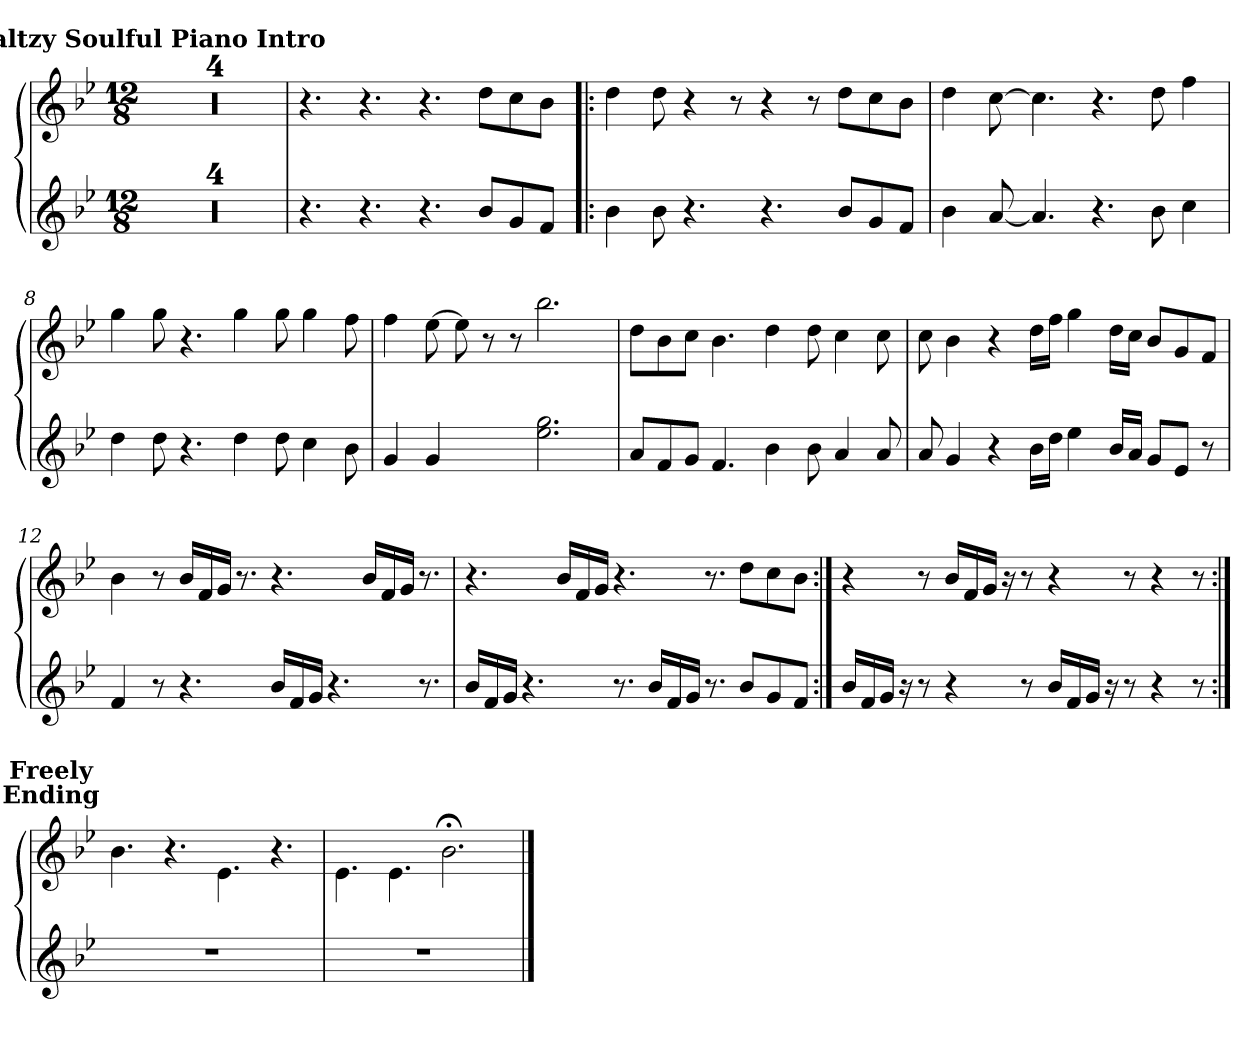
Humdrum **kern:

**kern	**kern
*part2	*part1
*staff2	*staff1
*clefG2	*clefG2
*k[b-e-]	*k[b-e-]
*B-:	*B-:
*M12/8	*M12/8
!!LO:REH:place=s1:a:enc=none:fs=15:t=Schmaltzy Soulful Piano Intro
=1	=1
1.r	1.r
=2	=2
1.r	1.r
=3	=3
1.r	1.r
=4	=4
1.r	1.r
!!LO:LB:g=z
=5	=5
4.r	4.r
4.r	4.r
4.r	4.r
8b-/L	8dd\L
8g/	8cc\
8f/J	8b-\J
=6!|:	=6!|:
4b-\	4dd\
8b-\	8dd\
4.r	4r
.	8r
4.r	4r
.	8r
8b-/L	8dd\L
8g/	8cc\
8f/J	8b-\J
=7	=7
4b-\	4dd\
[8a/	[8cc\
4.a/]	4.cc\]
4.r	4.r
8b-\	8dd\
4cc\	4ff\
=8	=8
4dd\	4gg\
8dd\	8gg\
4.r	4.r
4dd\	4gg\
8dd\	8gg\
4cc\	4gg\
8b-\	8ff\
!!LO:LB:g=z
=9	=9
4g/	4ff\
4g/	[8ee-\
.	8ee-\]
4ryy	8r
.	8r
2.ee-\ 2.gg\	2.bb-\
=10	=10
8a/L	8dd\L
8f/	8b-\
8g/J	8cc\J
4.f/	4.b-\
4b-\	4dd\
8b-\	8dd\
4a/	4cc\
8a/	8cc\
=11	=11
8a/	8cc\
4g/	4b-\
4r	4r
16b-\LL	16dd\LL
16dd\JJ	16ff\JJ
4ee-\	4gg\
16b-/LL	16dd\LL
16a/JJ	16cc\JJ
8g/L	8b-/L
8e-/J	8g/
8r	8f/J
!!LO:LB:g=z
=12	=12
4f/	4b-\
8r	8r
4.r	16b-/LL
.	16f/
.	16g/JJ
.	8.r
16b-/LL	4.r
16f/	.
16g/JJ	.
4.r	.
.	16b-/LL
.	16f/
.	16g/JJ
8.r	8.r
=13	=13
16b-/LL	4.r
16f/	.
16g/JJ	.
4.r	.
.	16b-/LL
.	16f/
.	16g/JJ
8.r	4.r
16b-/LL	.
16f/	.
16g/JJ	.
8.r	8.r
8b-/L	8dd\L
8g/	8cc\
8f/J	8b-\J
!!LO:LB:g=z
=14:|!	=14:|!
16b-/LL	4r
16f/	.
16g/JJ	.
16r	.
8r	8r
4r	16b-/LL
.	16f/
.	16g/JJ
.	16r
8r	8r
16b-/LL	4r
16f/	.
16g/JJ	.
16r	.
8r	8r
4r	4r
8r	8r
!!LO:REH:place=s1:b:enc=none:fs=15:t=Ending
!!LO:REH:place=s1:a:enc=none:fs=15:t=Freely
=15:|!	=15:|!
1.r	4.b-\
.	4.r
.	4.e-\
.	4.r
=16	=16
1.r	4.e-\
.	4.e-\
.	2.b-;<\
==	==
*-	*-
